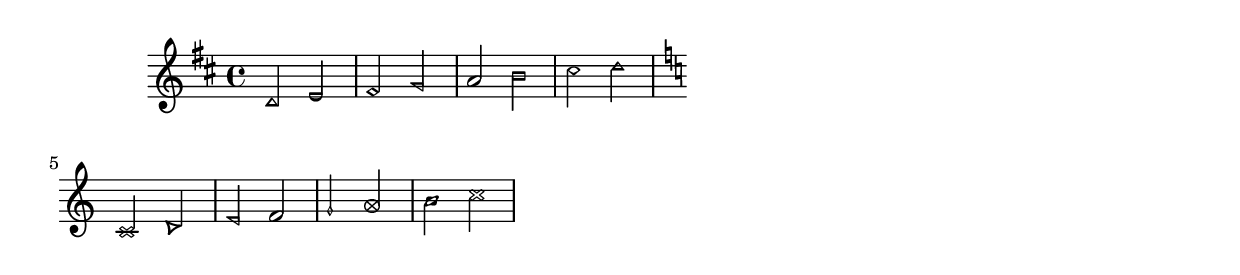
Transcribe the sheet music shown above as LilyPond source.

%% Do not edit this file; it is auto-generated from LSR http://lsr.dsi.unimi.it
%% This file is in the public domain.
\version "2.13.1"

\header {
  lsrtags = "pitches, editorial-annotations"

%% Translation of GIT committish: 48f804da6794a7bc8e7fdd4b1649f485b0b09d26
  doctitlees = "Aplicar estilos de cabeza según la nota de la escala"
  texidoces = "
La propiedad @code{shapeNoteStyles} se puede usar para definir varios
estilos de cabezas de nota para cada grado de la escala (según esté
establecido por la armadura o por la propiedad \"tonic\").  Esta
propiedad requiere un conjunto de símbolos, que pueden ser puramente
arbitrarios (se permiten expresiones geométricas como @code{triangle},
triángulo, @code{cross}, aspas, y @code{xcircle}, círculo con aspas) o
basados en una antigua tradición americana de grabado (ciertos nombres
de nota latinos trambién se permiten).

Dicho esto, para imitar antiguos cancioneros americanos, existen varios
estilos predefinidos de cabezas de nota disponibles a través de
instrucciones de abreviatura como @code{\\aikenHeads} o
@code{\\sacredHarpHeads}.

Este ejemplo muestra distintas formas de obtener cabezas de notas con forma,
y muestra la capacidad de transportar una melodía sin perder la
correspondencia entre las funciones armónicas y los estilos de cabezas de
nota.

"

%% Translation of GIT committish: e75f1604a1b866c853dee42dbffcb7800c706a5f
  doctitlede = "Notenkopfstile besierend auf der Tonleiterstufe erstellen"
  texidocde = "
Die @code{shapeNoteStyles}-(NotenFormenStile)-Eigenschaft kann benutzt
werden, um verschiedene Notenstile für jeden Schritt der Tonleiter
zudefinieren (vorgegeben von der Tonart oder der @q{tonic}
(Tonika)-Eigneschaft.  Diese Eigenschaft braucht eine Anzahl von Symbolen,
welche beliebig sein können (geometrische Ausdrücke wie @code{triangle}
(Dreieck), @code{cross} (Kreuz) und @code{xcircle} (X-Kreis) sind erlaubt)
oder basierend auf einer alten amerikanischen Notensatztradition (einige
lateinische Notenbezeichnungen sind auch erlaubt).

Um alte amerikanische Liederbücher zu imitieren, gibt es einige
vordefinierte Notenstile wie etwa @code{\\aikenHeads} (im Stil von Aiken)
oder @code{\\sacredHarpHeads} (im Stil der Sacred Harp-Tradition).

Dieses Beispiel zeigt, wie man unterschiedlich geformte Noten erhält und
eine Melodie transponieren kann, ohne dass das Verhältnis zwischen den
harmonischen Funktionen und dem Notenstil verloren geht.

"

  texidoc = "
The @code{shapeNoteStyles} property can be used to define various note
head styles for each step of the scale (as set by the key signature or
the \"tonic\" property). This property requires a set of symbols, which
can be purely arbitrary (geometrical expressions such as
@code{triangle}, @code{cross}, and @code{xcircle} are allowed) or based
on old American engraving tradition (some latin note names are also
allowed).

That said, to imitate old American song books, there are several
predefined note head styles available through shortcut commands such as
@code{\\aikenHeads} or @code{\\sacredHarpHeads}.

This example shows different ways to obtain shape note heads, and
demonstrates the ability to transpose a melody without losing the
correspondence between harmonic functions and note head styles. 

"
  doctitle = "Applying note head styles depending on the step of the scale"
} % begin verbatim

fragment = {
  \key c \major
  c2 d
  e2 f
  g2 a
  b2 c
}

\score {
  \new Staff {
    \transpose c d 
    \relative c' {
      \set shapeNoteStyles = #'#(do re mi fa
                                 #f la ti)
      \fragment
    }

    \break

    \relative c' {
      \set shapeNoteStyles = #'#(cross triangle fa #f
                                 mensural xcircle diamond)
      \fragment
    }
  }
  \layout { ragged-right = ##t }
}

